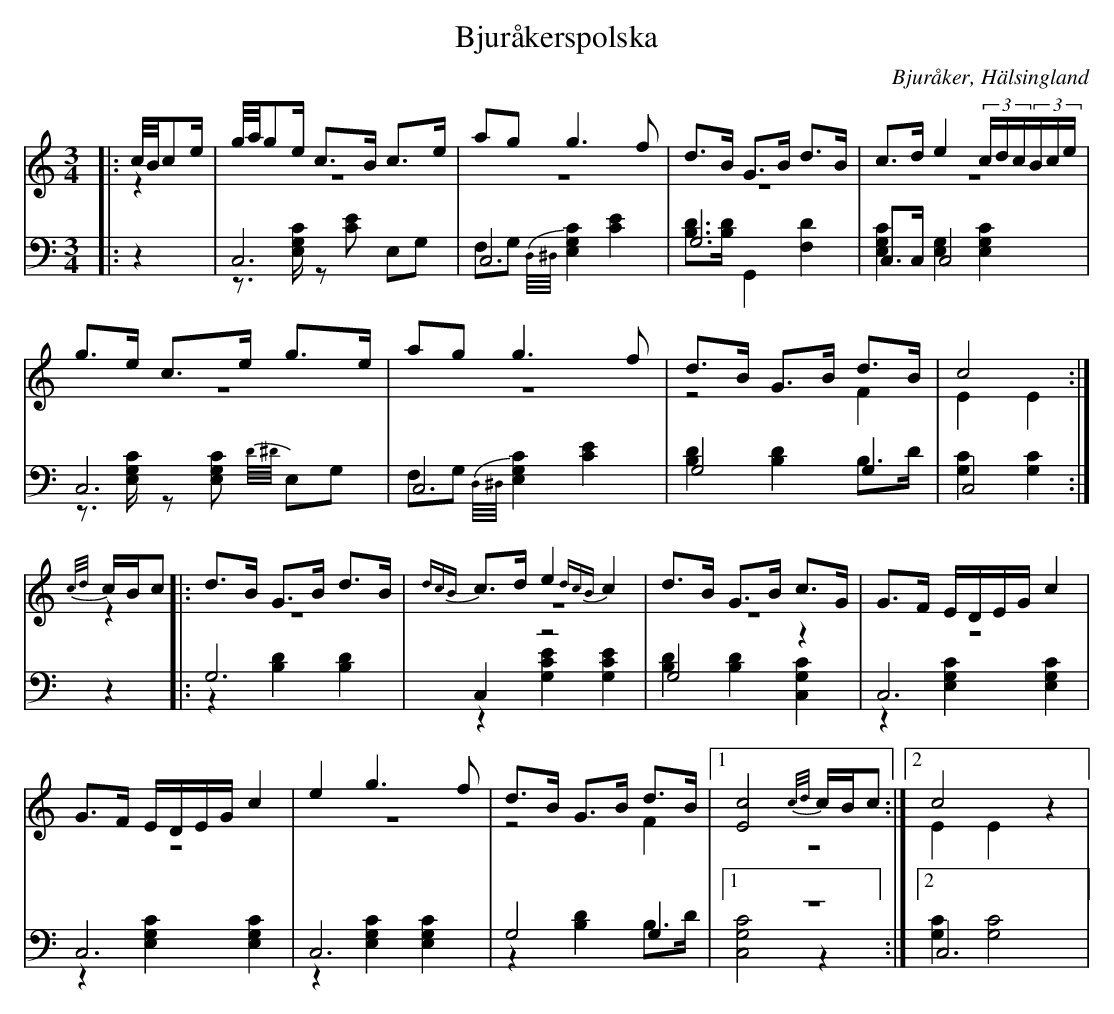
X:1
T: Bjuråkerspolska
O: Bjuråker, Hälsingland
M: 3/4
L: 1/8
K: C
V:1
V:2 merge
V:3
V:4 merge
V:1
|:c//B//ce/|g//a//ge/ c>B c>e|ag g3 f|d>B G>B d>B|c>d e2 (3c/d/c/(3B/c/e/|
g>e c>e g>e|ag g3 f|d>B G>B d>B|c4:|
{c/d/}c/B/c |:d>B G>B d>B|{dcB}c>d e2 {dcB}c2|d>B G>B c>G|G>F E/D/E/G/ c2|
G>F E/D/E/G/ c2|e2 g3 f|d>B G>B d>B|1 [E4c4] {c/d/}c/B/c:|2 c4 z2|
V:2
|:z2|z6|z6|z6|z6|
z6|z6|z4 F2|E2 E2:|
z2|:z6|z6|z6|z6|
 z6|z6|z4 F2|1 z6:|2 E2 E2 z2|
V:3 clef=bass
|:z2|C,6|C,6|G,6|C,>C, C,4|
C,6|C,6|G,4 G,2|C,4:|
z2|:G,6|C,2 z4|G,4 z2|C,6|
 C,6|C,6|G,4 G,2|1 z6:|2 C,6|
V:4 clef=bass
|:z2|z>[E,G,C] z[CE] E,G,|F,G, {D,//^D,//}[E,2G,2C2] [E2C2]|[B,D]>[B,D] G,,2 [F,2D2]|[E,2G,2C2] [E,2G,2] [E,2G,2C2]|
z>[E,G,C] z[E,G,C] {D//^D//}E,G,|F,G, {D,//^D,//}[E,2G,2C2] [E2C2]|[B,2D2] [B,2D2] B,>D|[G,2C2][G,2C2]:|
z2|:z2 [B,2D2] [B,2D2]|z2 [G,2C2E2] [G,2C2E2]|[B,2D2][B,2D2] [C,2G,2C2]|z2 [E,2G,2C2] [E,2G,2C2]|
z2 [E,2G,2C2] [E,2G,2C2]|z2 [E,2G,2C2] [E,2G,2C2]|z2 [B,2D2] B,>D|1 [C,4G,4C4] z2:|2 [G,2C2] [G,4C4]|
